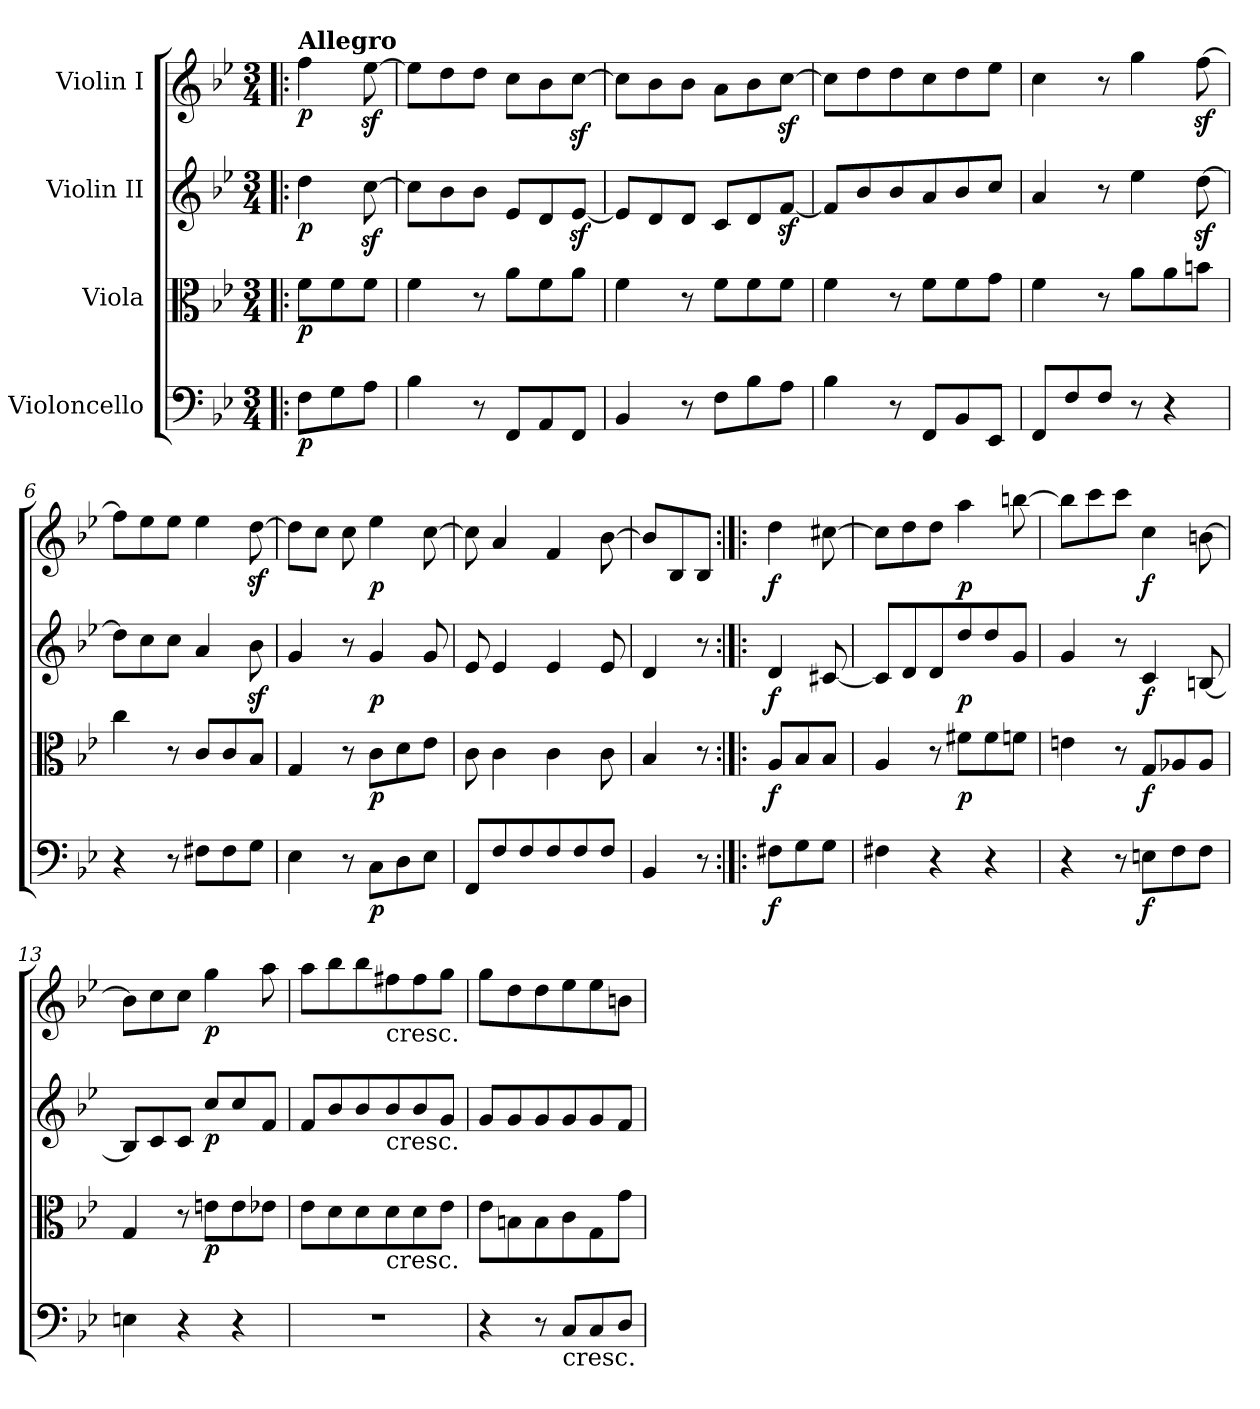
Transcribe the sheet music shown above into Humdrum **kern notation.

**kern	**dynam	**kern	**dynam	**kern	**dynam	**kern	**dynam
*part4	*part4	*part3	*part3	*part2	*part2	*part1	*part1
*staff4	*staff4	*staff3	*staff3	*staff2	*staff2	*staff1	*staff1
*I"Violoncello	*	*I"Viola	*	*I"Violin II	*	*I"Violin I	*
*clefF4	*	*clefC3	*	*clefG2	*	*clefG2	*
*k[b-e-]	*	*k[b-e-]	*	*k[b-e-]	*	*k[b-e-]	*
*B-:	*	*B-:	*	*B-:	*	*B-:	*
*M3/4	*	*M3/4	*	*M3/4	*	*M3/4	*
=1!|:	=1!|:	=1!|:	=1!|:	=1!|:	=1!|:	=1!|:	=1!|:
!	!	!	!	!	!	!LO:TX:a:B:t=Allegro	!
!	!LO:DY:b	!	!LO:DY:b	!	!LO:DY:b	!	!LO:DY:b
8F\L	p	8f\L	p	4dd\	p	4ff\	p
8G\	.	8f\	.	.	.	.	.
8A\J	.	8f\J	.	[8ccz<\	.	[8ee-z<\	.
=2	=2	=2	=2	=2	=2	=2	=2
4B-\	.	4f\	.	8cc\L]	.	8ee-\L]	.
.	.	.	.	8b-\	.	8dd\	.
8r	.	8r	.	8b-\J	.	8dd\J	.
8FF/L	.	8a\L	.	8e-/L	.	8cc\L	.
8AA/	.	8f\	.	8d/	.	8b-\	.
8FF/J	.	8a\J	.	[8e-z</J	.	[8ccz<\J	.
=3	=3	=3	=3	=3	=3	=3	=3
4BB-/	.	4f\	.	8e-/L]	.	8cc\L]	.
.	.	.	.	8d/	.	8b-\	.
8r	.	8r	.	8d/J	.	8b-\J	.
8F\L	.	8f\L	.	8c/L	.	8a\L	.
8B-\	.	8f\	.	8d/	.	8b-\	.
8A\J	.	8f\J	.	[8fz</J	.	[8ccz<\J	.
=4	=4	=4	=4	=4	=4	=4	=4
4B-\	.	4f\	.	8f/L]	.	8cc\L]	.
.	.	.	.	8b-/	.	8dd\	.
8r	.	8r	.	8b-/	.	8dd\	.
8FF/L	.	8f\L	.	8a/	.	8cc\	.
8BB-/	.	8f\	.	8b-/	.	8dd\	.
8EE-/J	.	8g\J	.	8cc/J	.	8ee-\J	.
=5	=5	=5	=5	=5	=5	=5	=5
8FF/L	.	4f\	.	4a/	.	4cc\	.
8F/	.	.	.	.	.	.	.
8F/J	.	8r	.	8r	.	8r	.
8r	.	8a\L	.	4ee-\	.	4gg\	.
4r	.	8a\	.	.	.	.	.
.	.	8bn\J	.	[8ddz<\	.	[8ffz<\	.
=6	=6	=6	=6	=6	=6	=6	=6
4r	.	4cc\	.	8dd\L]	.	8ff\L]	.
.	.	.	.	8cc\	.	8ee-\	.
8r	.	8r	.	8cc\J	.	8ee-\J	.
8F#X\L	.	8c/L	.	4a/	.	4ee-\	.
8F#\	.	8c/	.	.	.	.	.
8G\J	.	8B-/J	.	8b-z<\	.	[8ddz<\	.
=7	=7	=7	=7	=7	=7	=7	=7
4E-\	.	4G/	.	4g/	.	8dd\L]	.
.	.	.	.	.	.	8cc\J	.
8r	.	8r	.	8r	.	8cc\	.
!	!LO:DY:b	!	!LO:DY:b	!	!LO:DY:b	!	!LO:DY:b
8C\L	p	8c\L	p	4g/	p	4ee-\	p
8D\	.	8d\	.	.	.	.	.
8E-\J	.	8e-\J	.	8g/	.	[8cc\	.
=8	=8	=8	=8	=8	=8	=8	=8
8FF/L	.	8c\	.	8e-/	.	8cc\]	.
8F/	.	4c\	.	4e-/	.	4a/	.
8F/	.	.	.	.	.	.	.
8F/	.	4c\	.	4e-/	.	4f/	.
8F/	.	.	.	.	.	.	.
8F/J	.	8c\	.	8e-/	.	[8b-\	.
=9	=9	=9	=9	=9	=9	=9	=9
4BB-/	.	4B-/	.	4d/	.	8b-/L]	.
.	.	.	.	.	.	8B-/	.
8r	.	8r	.	8r	.	8B-/J	.
=10:|!|:	=10:|!|:	=10:|!|:	=10:|!|:	=10:|!|:	=10:|!|:	=10:|!|:	=10:|!|:
!	!LO:DY:b	!	!LO:DY:b	!	!LO:DY:b	!	!LO:DY:b
8F#X\L	f	8A/L	f	4d/	f	4dd\	f
8G\	.	8B-/	.	.	.	.	.
8G\J	.	8B-/J	.	[8c#X/	.	[8cc#X\	.
=11	=11	=11	=11	=11	=11	=11	=11
4F#X\	.	4A/	.	8c#/L]	.	8cc#\L]	.
.	.	.	.	8d/	.	8dd\	.
4r	.	8r	.	8d/	.	8dd\J	.
!	!	!	!LO:DY:b	!	!LO:DY:b	!	!LO:DY:b
.	.	8f#X\L	p	8dd/	p	4aa\	p
4r	.	8f#\	.	8dd/	.	.	.
.	.	8fn\J	.	8g/J	.	[8bbn\	.
=12	=12	=12	=12	=12	=12	=12	=12
4r	.	4en\	.	4g/	.	8bb\L]	.
.	.	.	.	.	.	8ccc\	.
8r	.	8r	.	8r	.	8ccc\J	.
!	!LO:DY:b	!	!LO:DY:b	!	!LO:DY:b	!	!LO:DY:b
8En\L	f	8G/L	f	4c/	f	4cc\	f
8F\	.	8A-X/	.	.	.	.	.
8F\J	.	8A-/J	.	[8Bn/	.	[8bn\	.
=13	=13	=13	=13	=13	=13	=13	=13
4En\	.	4G/	.	8B/L]	.	8b\L]	.
.	.	.	.	8c/	.	8cc\	.
4r	.	8r	.	8c/J	.	8cc\J	.
!	!	!	!LO:DY:b	!	!LO:DY:b	!	!LO:DY:b
.	.	8en\L	p	8cc/L	p	4gg\	p
4r	.	8e\	.	8cc/	.	.	.
.	.	8e-X\J	.	8f/J	.	8aa\	.
=14	=14	=14	=14	=14	=14	=14	=14
2.r	.	8e-\L	.	8f/L	.	8aa\L	.
.	.	8d\	.	8b-/	.	8bb-\	.
.	.	8d\	.	8b-/	.	8bb-\	.
!	!	!	!	!	!	!LO:TX:b:t=cresc.	!
!	!	!	!	!LO:TX:b:t=cresc.	!	!	!
!	!	!LO:TX:b:t=cresc.	!	!	!	!	!
.	.	8d\	.	8b-/	.	8ff#X\	.
.	.	8d\	.	8b-/	.	8ff#\	.
.	.	8e-\J	.	8g/J	.	8gg\J	.
=15	=15	=15	=15	=15	=15	=15	=15
4r	.	8e-\L	.	8g/L	.	8gg\L	.
.	.	8Bn\	.	8g/	.	8dd\	.
8r	.	8B\	.	8g/	.	8dd\	.
!LO:TX:b:t=cresc.	!	!	!	!	!	!	!
8C/L	.	8c\	.	8g/	.	8ee-\	.
8C/	.	8G\	.	8g/	.	8ee-\	.
8D/J	.	8g\J	.	8f/J	.	8bn\J	.
=	=	=	=	=	=	=	=
*-	*-	*-	*-	*-	*-	*-	*-
